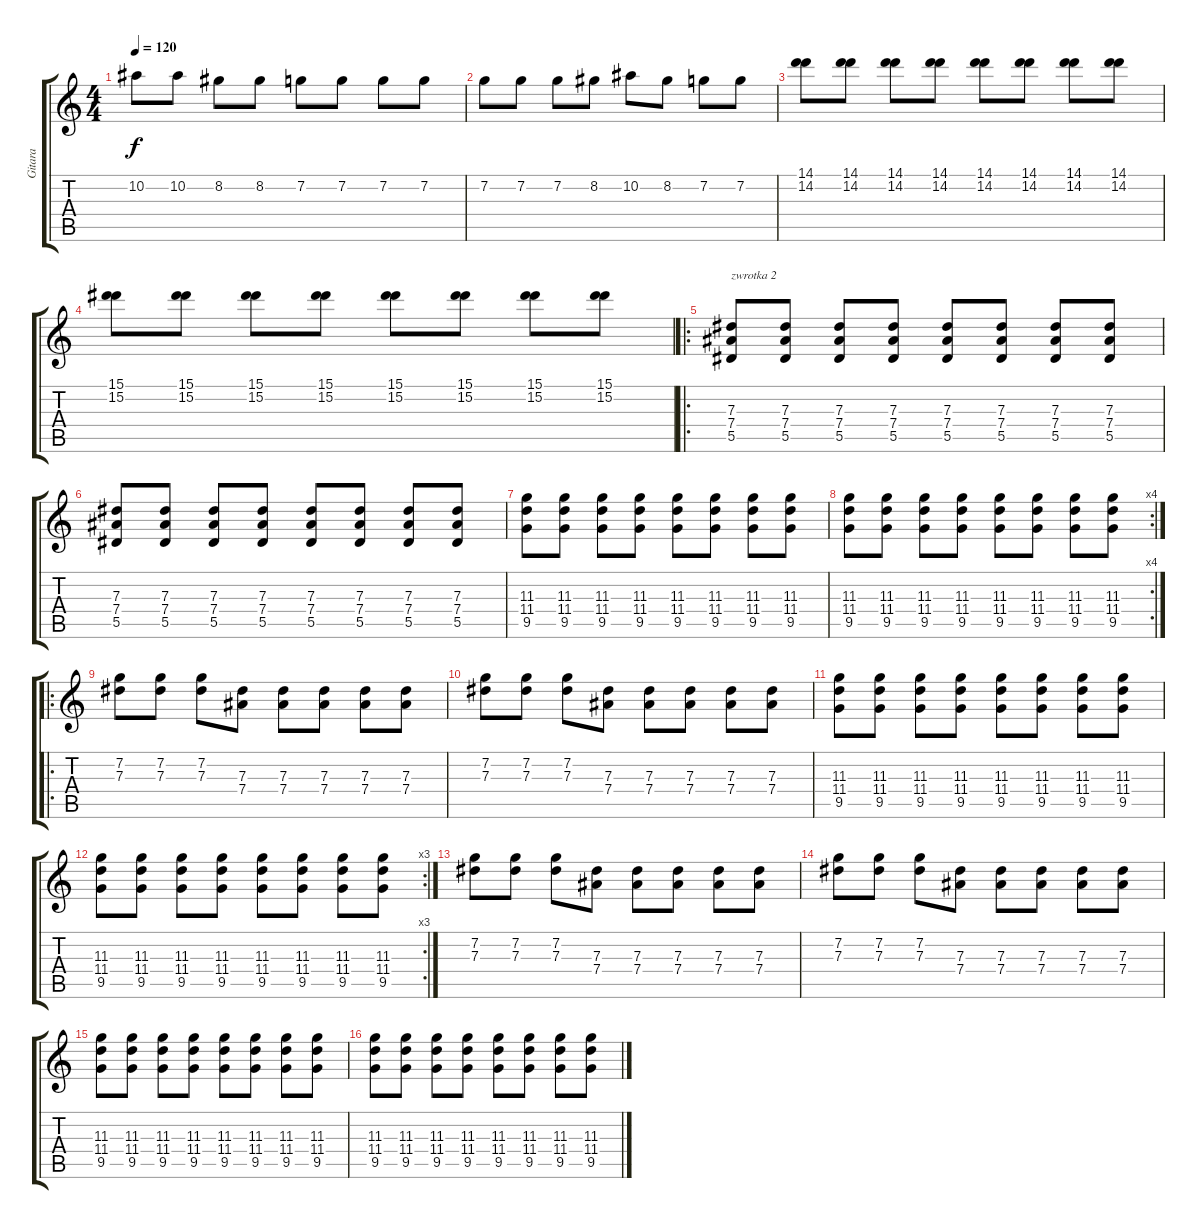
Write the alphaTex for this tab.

\track ("Gitara" "Gitara") {instrument distortionguitar}
\staff {score tabs}
\tuning (C4 C4 Ab3 Eb3 Bb2 F2) {hide}
\ts (4 4)
\tempo 120
\clef g2
\ks c
10.2.8{dy f} 10.2.8 8.2.8 8.2.8 7.2.8 7.2.8 7.2.8 7.2.8 |
7.2.8 7.2.8 7.2.8 8.2.8 10.2.8 8.2.8 7.2.8 7.2.8 |
(14.1 14.2).8 (14.1 14.2).8 (14.1 14.2).8 (14.1 14.2).8 (14.1 14.2).8 (14.1 14.2).8 (14.1 14.2).8 (14.1 14.2).8 |
(15.1 15.2).8 (15.1 15.2).8 (15.1 15.2).8 (15.1 15.2).8 (15.1 15.2).8 (15.1 15.2).8 (15.1 15.2).8 (15.1 15.2).8 |
\ro
(7.3 7.4 5.5).8{txt "zwrotka 2"} (7.3 7.4 5.5).8 (7.3 7.4 5.5).8 (7.3 7.4 5.5).8 (7.3 7.4 5.5).8 (7.3 7.4 5.5).8 (7.3 7.4 5.5).8 (7.3 7.4 5.5).8 |
(7.3 7.4 5.5).8 (7.3 7.4 5.5).8 (7.3 7.4 5.5).8 (7.3 7.4 5.5).8 (7.3 7.4 5.5).8 (7.3 7.4 5.5).8 (7.3 7.4 5.5).8 (7.3 7.4 5.5).8 |
(11.3 11.4 9.5).8 (11.3 11.4 9.5).8 (11.3 11.4 9.5).8 (11.3 11.4 9.5).8 (11.3 11.4 9.5).8 (11.3 11.4 9.5).8 (11.3 11.4 9.5).8 (11.3 11.4 9.5).8 |
\rc 4
(11.3 11.4 9.5).8 (11.3 11.4 9.5).8 (11.3 11.4 9.5).8 (11.3 11.4 9.5).8 (11.3 11.4 9.5).8 (11.3 11.4 9.5).8 (11.3 11.4 9.5).8 (11.3 11.4 9.5).8 |
\ro
(7.2 7.3).8 (7.2 7.3).8 (7.2 7.3).8 (7.3 7.4).8 (7.3 7.4).8 (7.3 7.4).8 (7.3 7.4).8 (7.3 7.4).8 |
(7.2 7.3).8 (7.2 7.3).8 (7.2 7.3).8 (7.3 7.4).8 (7.3 7.4).8 (7.3 7.4).8 (7.3 7.4).8 (7.3 7.4).8 |
(11.3 11.4 9.5).8 (11.3 11.4 9.5).8 (11.3 11.4 9.5).8 (11.3 11.4 9.5).8 (11.3 11.4 9.5).8 (11.3 11.4 9.5).8 (11.3 11.4 9.5).8 (11.3 11.4 9.5).8 |
\rc 3
(11.3 11.4 9.5).8 (11.3 11.4 9.5).8 (11.3 11.4 9.5).8 (11.3 11.4 9.5).8 (11.3 11.4 9.5).8 (11.3 11.4 9.5).8 (11.3 11.4 9.5).8 (11.3 11.4 9.5).8 |
(7.2 7.3).8 (7.2 7.3).8 (7.2 7.3).8 (7.3 7.4).8 (7.3 7.4).8 (7.3 7.4).8 (7.3 7.4).8 (7.3 7.4).8 |
(7.2 7.3).8 (7.2 7.3).8 (7.2 7.3).8 (7.3 7.4).8 (7.3 7.4).8 (7.3 7.4).8 (7.3 7.4).8 (7.3 7.4).8 |
(11.3 11.4 9.5).8 (11.3 11.4 9.5).8 (11.3 11.4 9.5).8 (11.3 11.4 9.5).8 (11.3 11.4 9.5).8 (11.3 11.4 9.5).8 (11.3 11.4 9.5).8 (11.3 11.4 9.5).8 |
(11.3 11.4 9.5).8 (11.3 11.4 9.5).8 (11.3 11.4 9.5).8 (11.3 11.4 9.5).8 (11.3 11.4 9.5).8 (11.3 11.4 9.5).8 (11.3 11.4 9.5).8 (11.3 11.4 9.5).8
